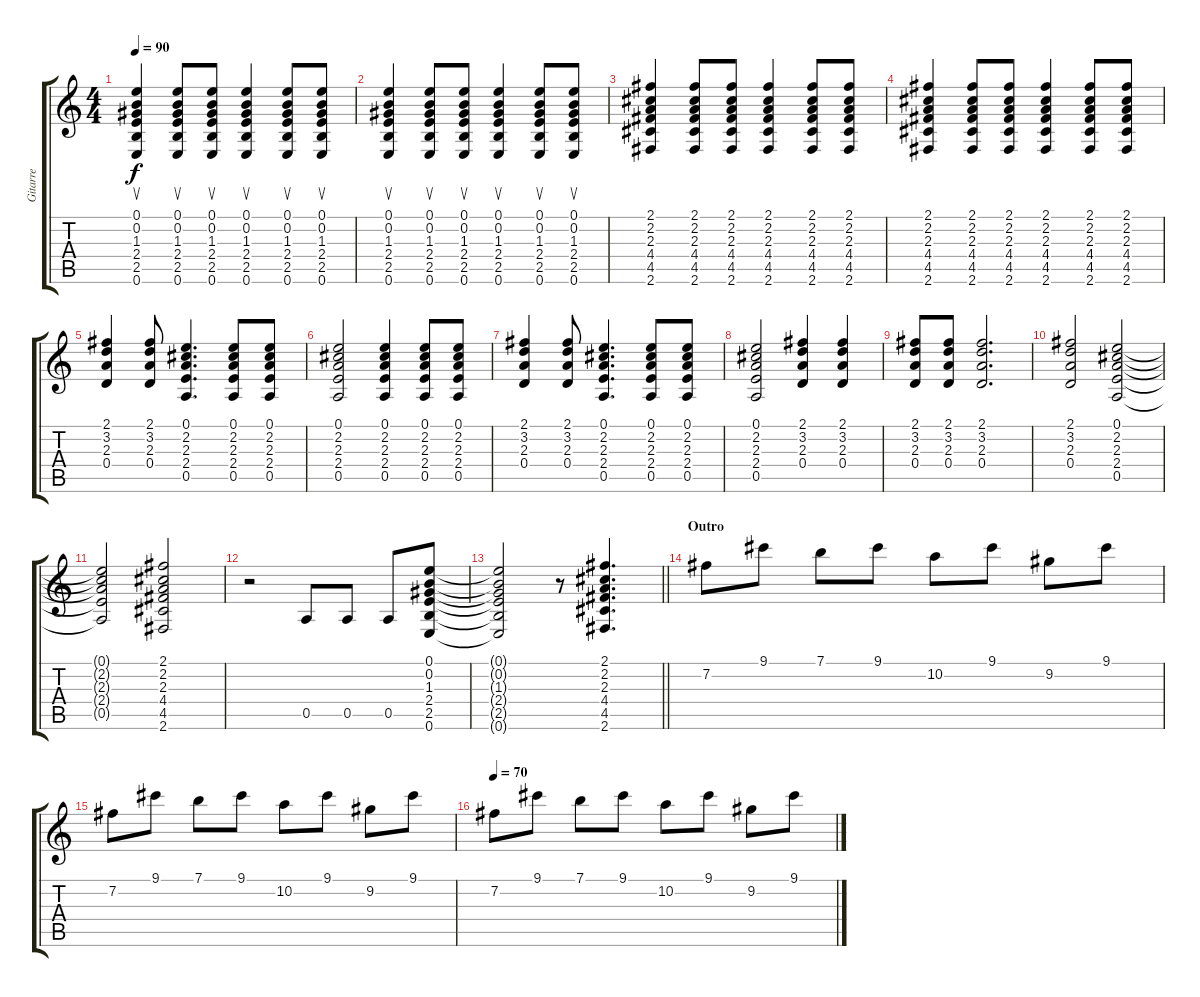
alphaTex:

\track ("Gitarre" "Gitarre") {instrument acousticguitarsteel}
\staff {score tabs}
\tuning (E4 B3 G3 D3 A2 E2) {hide}
\ts (4 4)
\tempo 90
\clef g2
\ks c
(0.1 0.2 1.3 2.4 2.5 0.6).4{su dy f} (0.1 0.2 1.3 2.4 2.5 0.6).8{su} (0.1 0.2 1.3 2.4 2.5 0.6).8{su} (0.1 0.2 1.3 2.4 2.5 0.6).4{su} (0.1 0.2 1.3 2.4 2.5 0.6).8{su} (0.1 0.2 1.3 2.4 2.5 0.6).8{su} |
(0.1 0.2 1.3 2.4 2.5 0.6).4{su} (0.1 0.2 1.3 2.4 2.5 0.6).8{su} (0.1 0.2 1.3 2.4 2.5 0.6).8{su} (0.1 0.2 1.3 2.4 2.5 0.6).4{su} (0.1 0.2 1.3 2.4 2.5 0.6).8{su} (0.1 0.2 1.3 2.4 2.5 0.6).8{su} |
(2.1 2.2 2.3 4.4 4.5 2.6).4 (2.1 2.2 2.3 4.4 4.5 2.6).8 (2.1 2.2 2.3 4.4 4.5 2.6).8 (2.1 2.2 2.3 4.4 4.5 2.6).4 (2.1 2.2 2.3 4.4 4.5 2.6).8 (2.1 2.2 2.3 4.4 4.5 2.6).8 |
(2.1 2.2 2.3 4.4 4.5 2.6).4 (2.1 2.2 2.3 4.4 4.5 2.6).8 (2.1 2.2 2.3 4.4 4.5 2.6).8 (2.1 2.2 2.3 4.4 4.5 2.6).4 (2.1 2.2 2.3 4.4 4.5 2.6).8 (2.1 2.2 2.3 4.4 4.5 2.6).8 |
(2.1 3.2 2.3 0.4).4 (2.1 3.2 2.3 0.4).8 (0.1 2.2 2.3 2.4 0.5).4{d} (0.1 2.2 2.3 2.4 0.5).8 (0.1 2.2 2.3 2.4 0.5).8 |
(0.1 2.2 2.3 2.4 0.5).2 (0.1 2.2 2.3 2.4 0.5).4 (0.1 2.2 2.3 2.4 0.5).8 (0.1 2.2 2.3 2.4 0.5).8 |
(2.1 3.2 2.3 0.4).4 (2.1 3.2 2.3 0.4).8 (0.1 2.2 2.3 2.4 0.5).4{d} (0.1 2.2 2.3 2.4 0.5).8 (0.1 2.2 2.3 2.4 0.5).8 |
(0.1 2.2 2.3 2.4 0.5).2 (2.1 3.2 2.3 0.4).4 (2.1 3.2 2.3 0.4).4 |
(2.1 3.2 2.3 0.4).8 (2.1 3.2 2.3 0.4).8 (2.1 3.2 2.3 0.4).2{d} |
(2.1 3.2 2.3 0.4).2 (0.1 2.2 2.3 2.4 0.5).2 |
(0.1{t} 2.2{t} 2.3{t} 2.4{t} 0.5{t}).2 (2.1 2.2 2.3 4.4 4.5 2.6).2 |
r.2 0.5.8 0.5.8 0.5.8 (0.1 0.2 1.3 2.4 2.5 0.6).8 |
\barLineRight lightlight
(0.1{t} 0.2{t} 1.3{t} 2.4{t} 2.5{t} 0.6{t}).2 r.8 (2.1 2.2 2.3 4.4 4.5 2.6).4{d} |
\section ("" "Outro")
7.2.8 9.1.8 7.1.8 9.1.8 10.2.8 9.1.8 9.2.8 9.1.8 |
7.2.8 9.1.8 7.1.8 9.1.8 10.2.8 9.1.8 9.2.8 9.1.8 |
\tempo 70
7.2.8 9.1.8 7.1.8 9.1.8 10.2.8 9.1.8 9.2.8 9.1.8
